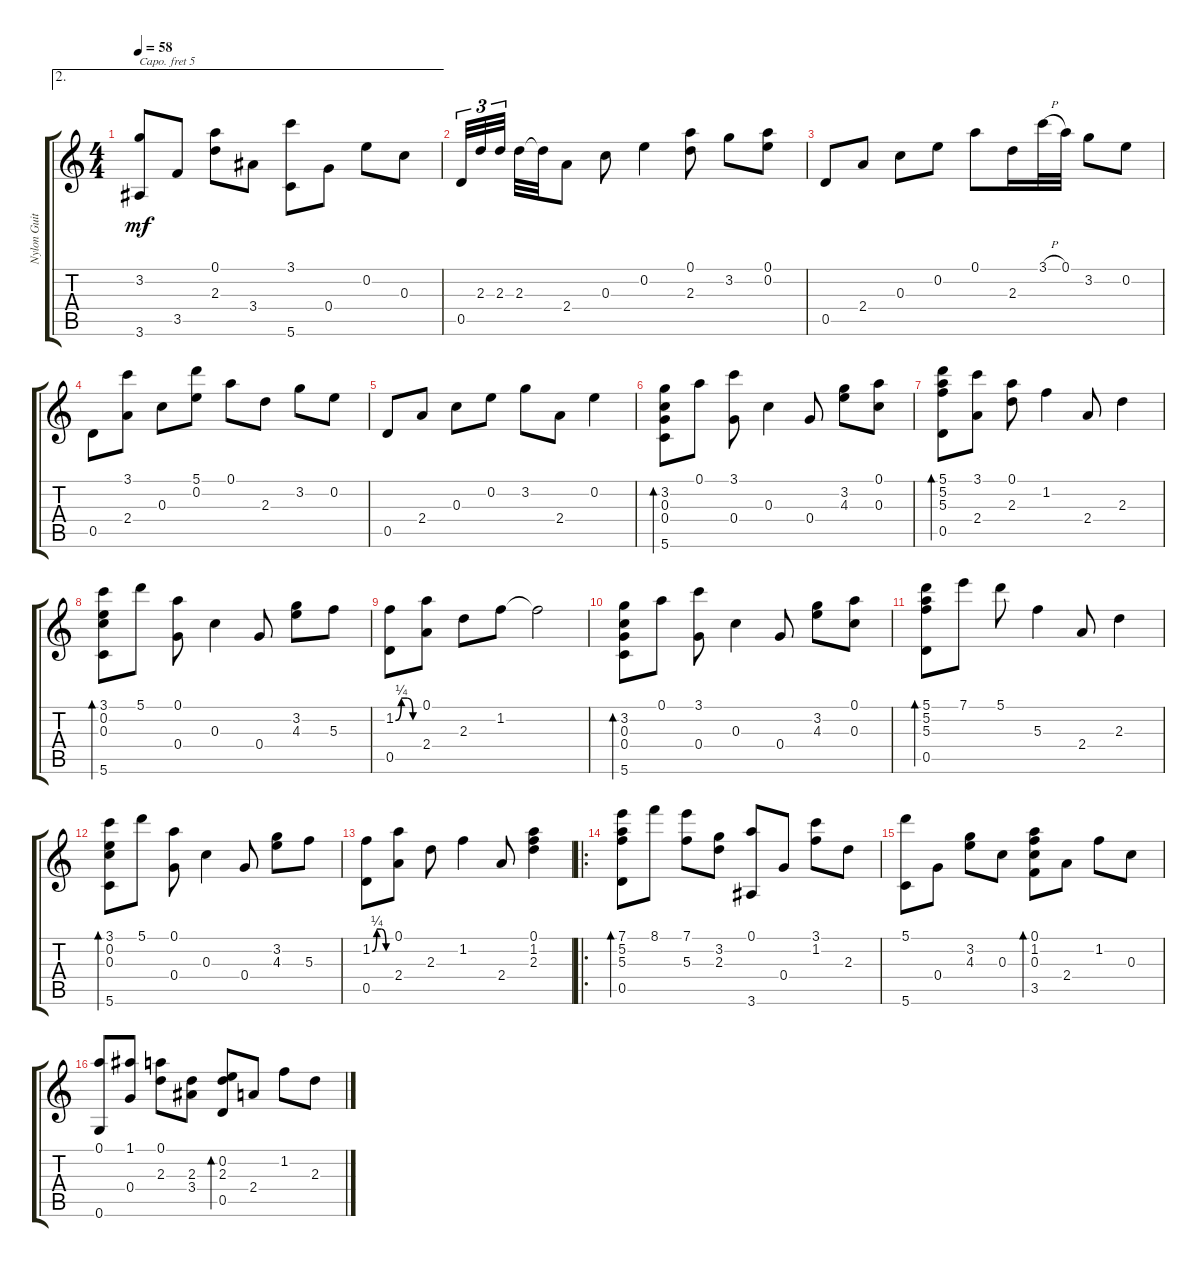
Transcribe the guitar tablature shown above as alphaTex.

\track ("Nylon Guitar" "Nylon Guit") {instrument acousticguitarnylon}
\staff {score tabs}
\capo 5
\tuning (E4 B3 G3 D3 A2 D2) {hide}
\ae 2
\ts (4 4)
\tempo 58
\clef g2
\ks c
(3.2 3.6).8{dy mf} 3.5.8 (0.1 2.3).8 3.4.8 (3.1 5.6).8 0.4.8 0.2.8 0.3.8 |
0.5.32{tu (3 2)} 2.3.32{tu (3 2)} 2.3.32{tu (3 2)} 2.3.32 2.3{t}.32 2.4.8 0.3.8 0.2.4 (0.1 2.3).8 3.2.8 (0.1 0.2).8 |
0.5.8 2.4.8 0.3.8 0.2.8 0.1.8 2.3.16 3.1{h}.32 0.1.32 3.2.8 0.2.8 |
0.5.8 (3.1 2.4).8 0.3.8 (5.1 0.2).8 0.1.8 2.3.8 3.2.8 0.2.8 |
0.5.8 2.4.8 0.3.8 0.2.8 3.2.8 2.4.8 0.2.4 |
(3.2 0.3 0.4 5.6).8{bd 60} 0.1.8 (3.1 0.4).8 0.3.4 0.4.8 (3.2 4.3).8 (0.1 0.3).8 |
(5.1 5.2 5.3 0.5).8{bd 60} (3.1 2.4).8 (0.1 2.3).8 1.2.4 2.4.8 2.3.4 |
(3.1 0.2 0.3 5.6).8{bd 60} 5.1.8 (0.1 0.4).8 0.3.4 0.4.8 (3.2 4.3).8 5.3.8 |
(1.2{be (custom 0 0 15 1 30 1 45 0 60 0)} 0.5).8 (0.1 2.4).8 2.3.8 1.2.8 1.2{t}.2 |
(3.2 0.3 0.4 5.6).8{bd 60} 0.1.8 (3.1 0.4).8 0.3.4 0.4.8 (3.2 4.3).8 (0.1 0.3).8 |
(5.1 5.2 5.3 0.5).8{bd 60} 7.1.8 5.1.8 5.3.4 2.4.8 2.3.4 |
(3.1 0.2 0.3 5.6).8{bd 60} 5.1.8 (0.1 0.4).8 0.3.4 0.4.8 (3.2 4.3).8 5.3.8 |
(1.2{be (custom 0 0 15 1 30 1 45 0 60 0)} 0.5).8 (0.1 2.4).8 2.3.8 1.2.4 2.4.8 (0.1 1.2 2.3).4 |
\ro
(7.1 5.2 5.3 0.5).8{bd 60} 8.1.8 (7.1 5.3).8 (3.2 2.3).8 (0.1 3.6).8 0.4.8 (3.1 1.2).8 2.3.8 |
(5.1 5.6).8 0.4.8 (3.2 4.3).8 0.3.8 (0.1 1.2 0.3 3.5).8{bd 60} 2.4.8 1.2.8 0.3.8 |
(0.1 0.6).8 (1.1 0.4).8 (0.1 2.3).8 (2.3 3.4).8 (0.2 2.3 0.5).8{bd 60} 2.4.8 1.2.8 2.3.8
